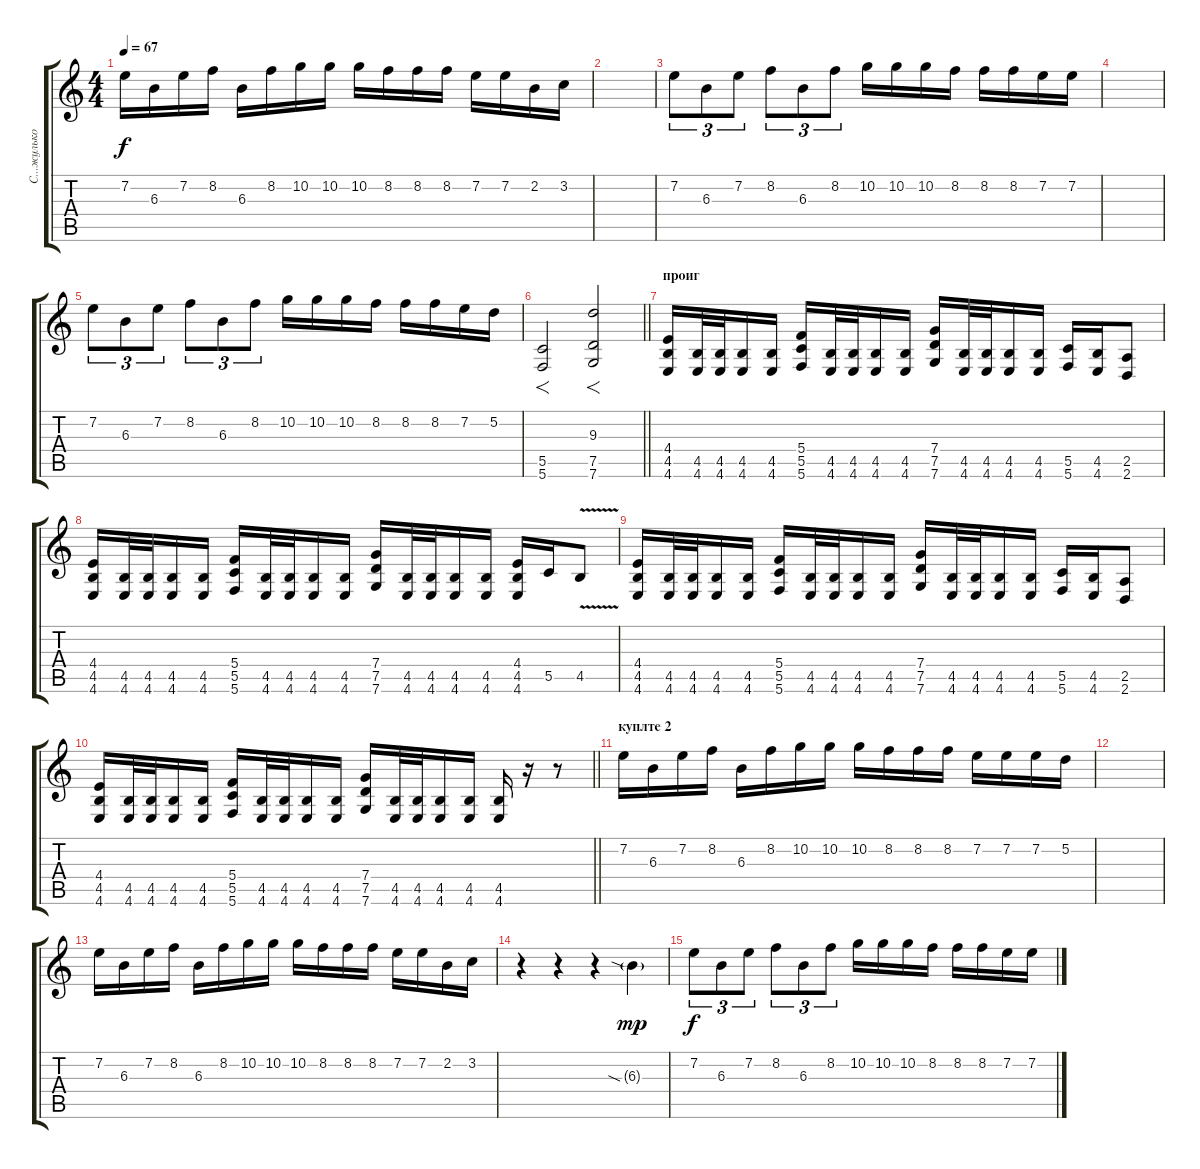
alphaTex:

\track ("С...жульковатый" "С...жулько") {instrument distortionguitar}
\staff {score tabs}
\tuning (D4 A3 F3 C3 G2 C2) {hide}
\ts (4 4)
\tempo 67
\clef g2
\ks c
7.2.16{dy f} 6.3.16 7.2.16 8.2.16 6.3.16 8.2.16 10.2.16 10.2.16 10.2.16 8.2.16 8.2.16 8.2.16 7.2.16 7.2.16 2.2.16 3.2.16 |
|
7.2.8{tu (3 2)} 6.3.8{tu (3 2)} 7.2.8{tu (3 2)} 8.2.8{tu (3 2)} 6.3.8{tu (3 2)} 8.2.8{tu (3 2)} 10.2.16 10.2.16 10.2.16 8.2.16 8.2.16 8.2.16 7.2.16 7.2.16 |
|
7.2.8{tu (3 2)} 6.3.8{tu (3 2)} 7.2.8{tu (3 2)} 8.2.8{tu (3 2)} 6.3.8{tu (3 2)} 8.2.8{tu (3 2)} 10.2.16 10.2.16 10.2.16 8.2.16 8.2.16 8.2.16 7.2.16 5.2.16 |
\barLineRight lightlight
(5.5 5.6).2{f} (9.3 7.5 7.6).2{f} |
\section ("" "проиг")
(4.4 4.5 4.6).16 (4.5 4.6).32 (4.5 4.6).32 (4.5 4.6).16 (4.5 4.6).16 (5.4 5.5 5.6).16 (4.5 4.6).32 (4.5 4.6).32 (4.5 4.6).16 (4.5 4.6).16 (7.4 7.5 7.6).16 (4.5 4.6).32 (4.5 4.6).32 (4.5 4.6).16 (4.5 4.6).16 (5.5 5.6).16 (4.5 4.6).16 (2.5 2.6).8 |
(4.4 4.5 4.6).16 (4.5 4.6).32 (4.5 4.6).32 (4.5 4.6).16 (4.5 4.6).16 (5.4 5.5 5.6).16 (4.5 4.6).32 (4.5 4.6).32 (4.5 4.6).16 (4.5 4.6).16 (7.4 7.5 7.6).16 (4.5 4.6).32 (4.5 4.6).32 (4.5 4.6).16 (4.5 4.6).16 (4.4 4.5 4.6).16 5.5.16 4.5{v}.8 |
(4.4 4.5 4.6).16 (4.5 4.6).32 (4.5 4.6).32 (4.5 4.6).16 (4.5 4.6).16 (5.4 5.5 5.6).16 (4.5 4.6).32 (4.5 4.6).32 (4.5 4.6).16 (4.5 4.6).16 (7.4 7.5 7.6).16 (4.5 4.6).32 (4.5 4.6).32 (4.5 4.6).16 (4.5 4.6).16 (5.5 5.6).16 (4.5 4.6).16 (2.5 2.6).8 |
\barLineRight lightlight
(4.4 4.5 4.6).16 (4.5 4.6).32 (4.5 4.6).32 (4.5 4.6).16 (4.5 4.6).16 (5.4 5.5 5.6).16 (4.5 4.6).32 (4.5 4.6).32 (4.5 4.6).16 (4.5 4.6).16 (7.4 7.5 7.6).16 (4.5 4.6).32 (4.5 4.6).32 (4.5 4.6).16 (4.5 4.6).16 (4.5 4.6).16 r.16 r.8 |
\section ("" "куплте 2")
7.2.16 6.3.16 7.2.16 8.2.16 6.3.16 8.2.16 10.2.16 10.2.16 10.2.16 8.2.16 8.2.16 8.2.16 7.2.16 7.2.16 7.2.16 5.2.16 |
|
7.2.16 6.3.16 7.2.16 8.2.16 6.3.16 8.2.16 10.2.16 10.2.16 10.2.16 8.2.16 8.2.16 8.2.16 7.2.16 7.2.16 2.2.16 3.2.16 |
r.4 r.4 r.4 6.3{sia g}.4{dy mp} |
7.2.8{tu (3 2) dy f} 6.3.8{tu (3 2)} 7.2.8{tu (3 2)} 8.2.8{tu (3 2)} 6.3.8{tu (3 2)} 8.2.8{tu (3 2)} 10.2.16 10.2.16 10.2.16 8.2.16 8.2.16 8.2.16 7.2.16 7.2.16
